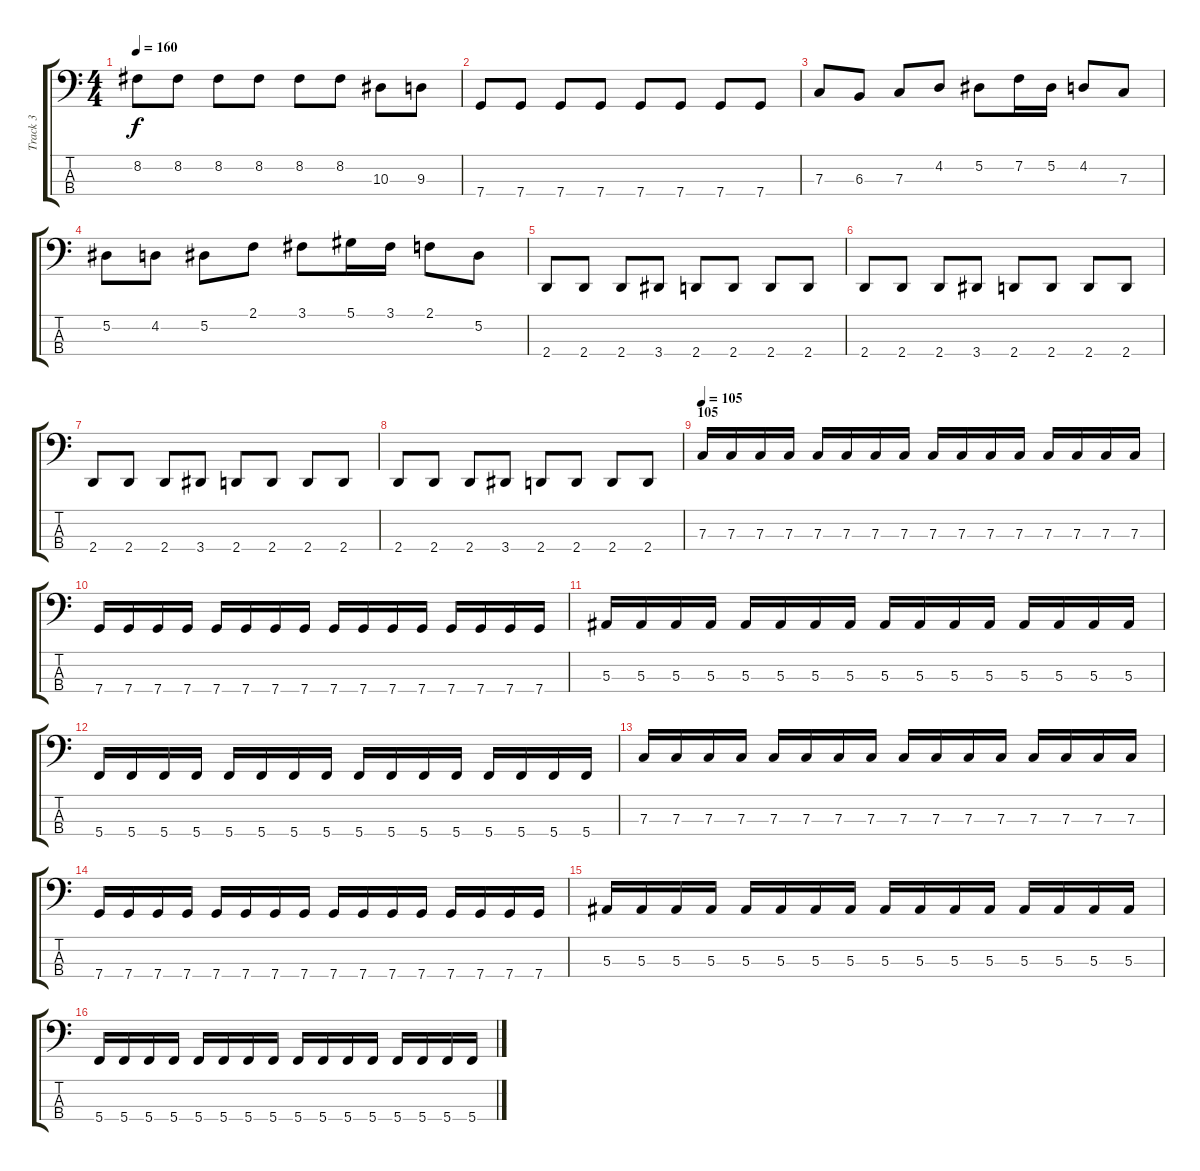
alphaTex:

\track ("Track 3" "Track 3") {instrument electricbassfinger}
\staff {score tabs}
\tuning (Eb2 Bb1 F1 C1) {hide}
\ts (4 4)
\tempo 160
\clef f4
\ks c
8.2.8{dy f} 8.2.8 8.2.8 8.2.8 8.2.8 8.2.8 10.3.8 9.3.8 |
7.4.8 7.4.8 7.4.8 7.4.8 7.4.8 7.4.8 7.4.8 7.4.8 |
7.3.8 6.3.8 7.3.8 4.2.8 5.2.8 7.2.16 5.2.16 4.2.8 7.3.8 |
5.2.8 4.2.8 5.2.8 2.1.8 3.1.8 5.1.16 3.1.16 2.1.8 5.2.8 |
2.4.8 2.4.8 2.4.8 3.4.8 2.4.8 2.4.8 2.4.8 2.4.8 |
2.4.8 2.4.8 2.4.8 3.4.8 2.4.8 2.4.8 2.4.8 2.4.8 |
2.4.8 2.4.8 2.4.8 3.4.8 2.4.8 2.4.8 2.4.8 2.4.8 |
2.4.8 2.4.8 2.4.8 3.4.8 2.4.8 2.4.8 2.4.8 2.4.8 |
\section ("" "105")
\tempo 105
7.3.16 7.3.16 7.3.16 7.3.16 7.3.16 7.3.16 7.3.16 7.3.16 7.3.16 7.3.16 7.3.16 7.3.16 7.3.16 7.3.16 7.3.16 7.3.16 |
7.4.16 7.4.16 7.4.16 7.4.16 7.4.16 7.4.16 7.4.16 7.4.16 7.4.16 7.4.16 7.4.16 7.4.16 7.4.16 7.4.16 7.4.16 7.4.16 |
5.3.16 5.3.16 5.3.16 5.3.16 5.3.16 5.3.16 5.3.16 5.3.16 5.3.16 5.3.16 5.3.16 5.3.16 5.3.16 5.3.16 5.3.16 5.3.16 |
5.4.16 5.4.16 5.4.16 5.4.16 5.4.16 5.4.16 5.4.16 5.4.16 5.4.16 5.4.16 5.4.16 5.4.16 5.4.16 5.4.16 5.4.16 5.4.16 |
7.3.16 7.3.16 7.3.16 7.3.16 7.3.16 7.3.16 7.3.16 7.3.16 7.3.16 7.3.16 7.3.16 7.3.16 7.3.16 7.3.16 7.3.16 7.3.16 |
7.4.16 7.4.16 7.4.16 7.4.16 7.4.16 7.4.16 7.4.16 7.4.16 7.4.16 7.4.16 7.4.16 7.4.16 7.4.16 7.4.16 7.4.16 7.4.16 |
5.3.16 5.3.16 5.3.16 5.3.16 5.3.16 5.3.16 5.3.16 5.3.16 5.3.16 5.3.16 5.3.16 5.3.16 5.3.16 5.3.16 5.3.16 5.3.16 |
5.4.16 5.4.16 5.4.16 5.4.16 5.4.16 5.4.16 5.4.16 5.4.16 5.4.16 5.4.16 5.4.16 5.4.16 5.4.16 5.4.16 5.4.16 5.4.16
